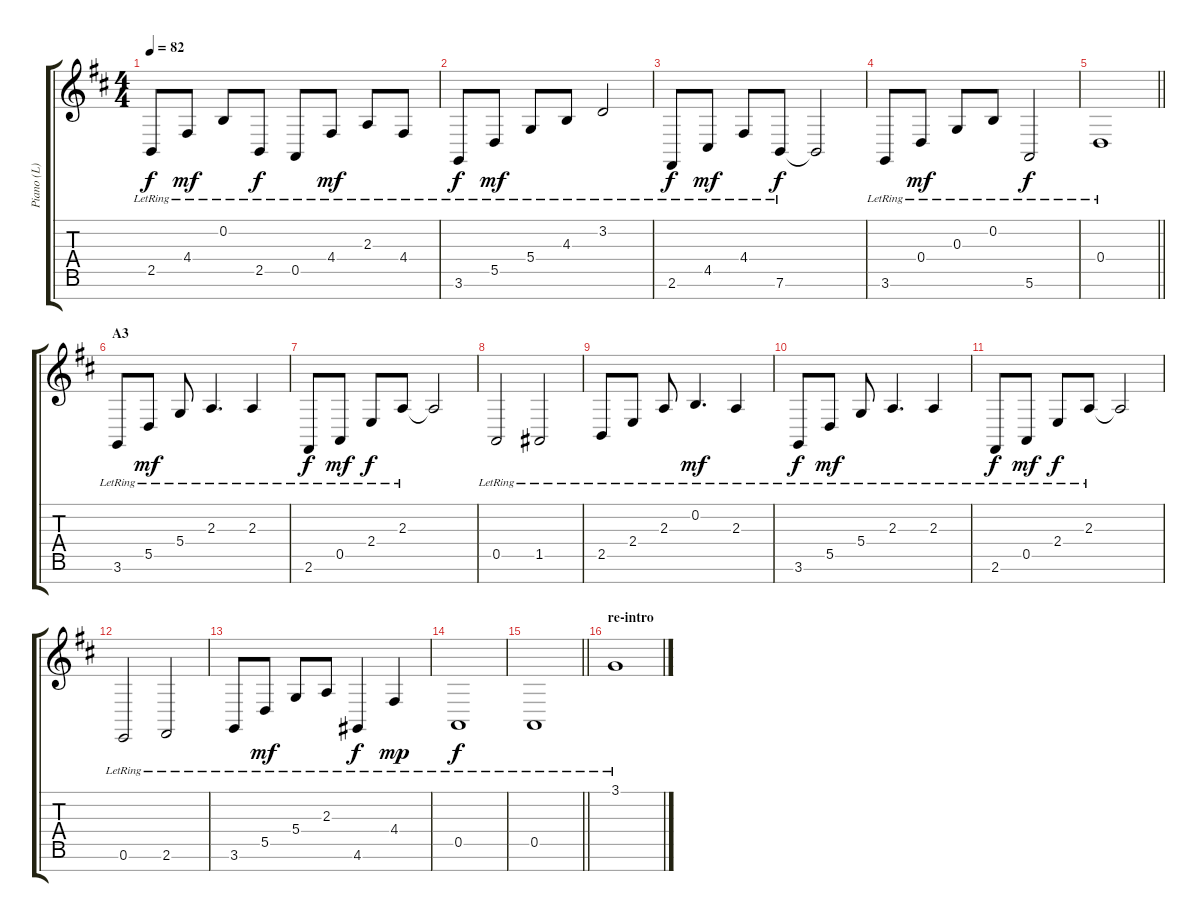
\track ("Piano (L)" "Piano (L)") {instrument acousticgrandpiano}
\staff {score tabs}
\tuning (E4 B3 G3 D3 A2 E2 B1) {hide}
\ts (4 4)
\tempo 82
\clef g2
\ks d
2.5{lr}.8{dy f} 4.4{lr}.8{dy mf} 0.2{lr}.8 2.5{lr}.8{dy f} 0.5{lr}.8 4.4{lr}.8{dy mf} 2.3{lr}.8 4.4{lr}.8 |
3.6{lr}.8{dy f} 5.5{lr}.8{dy mf} 5.4{lr}.8 4.3{lr}.8 3.2{lr}.2 |
2.6{lr}.8{dy f} 4.5{lr}.8{dy mf} 4.4{lr}.8 7.6{lr}.8{dy f} 7.6{t}.2 |
3.6{lr}.8 0.4{lr}.8{dy mf} 0.3{lr}.8 0.2{lr}.8 5.6{lr}.2{dy f} |
\barLineRight lightlight
0.4{lr}.1 |
\section ("" "A3")
3.6{lr}.8 5.5{lr}.8{dy mf} 5.4{lr}.8 2.3{lr}.4{d} 2.3{lr}.4 |
2.6{lr}.8{dy f} 0.5{lr}.8{dy mf} 2.4{lr}.8{dy f} 2.3{lr}.8 2.3{t}.2 |
0.5{lr}.2 1.5{lr}.2 |
2.5{lr}.8 2.4{lr}.8 2.3{lr}.8 0.2{lr}.4{d dy mf} 2.3{lr}.4 |
3.6{lr}.8{dy f} 5.5{lr}.8{dy mf} 5.4{lr}.8 2.3{lr}.4{d} 2.3{lr}.4 |
2.6{lr}.8{dy f} 0.5{lr}.8{dy mf} 2.4{lr}.8{dy f} 2.3{lr}.8 2.3{t}.2 |
0.6{lr}.2 2.6{lr}.2 |
3.6{lr}.8 5.5{lr}.8{dy mf} 5.4{lr}.8 2.3{lr}.8 4.6{lr}.4{dy f} 4.4{lr}.4{dy mp} |
0.5{lr}.1{dy f} |
\barLineRight lightlight
0.5{lr}.1 |
\section ("" "re-intro")
3.1{lr}.1
